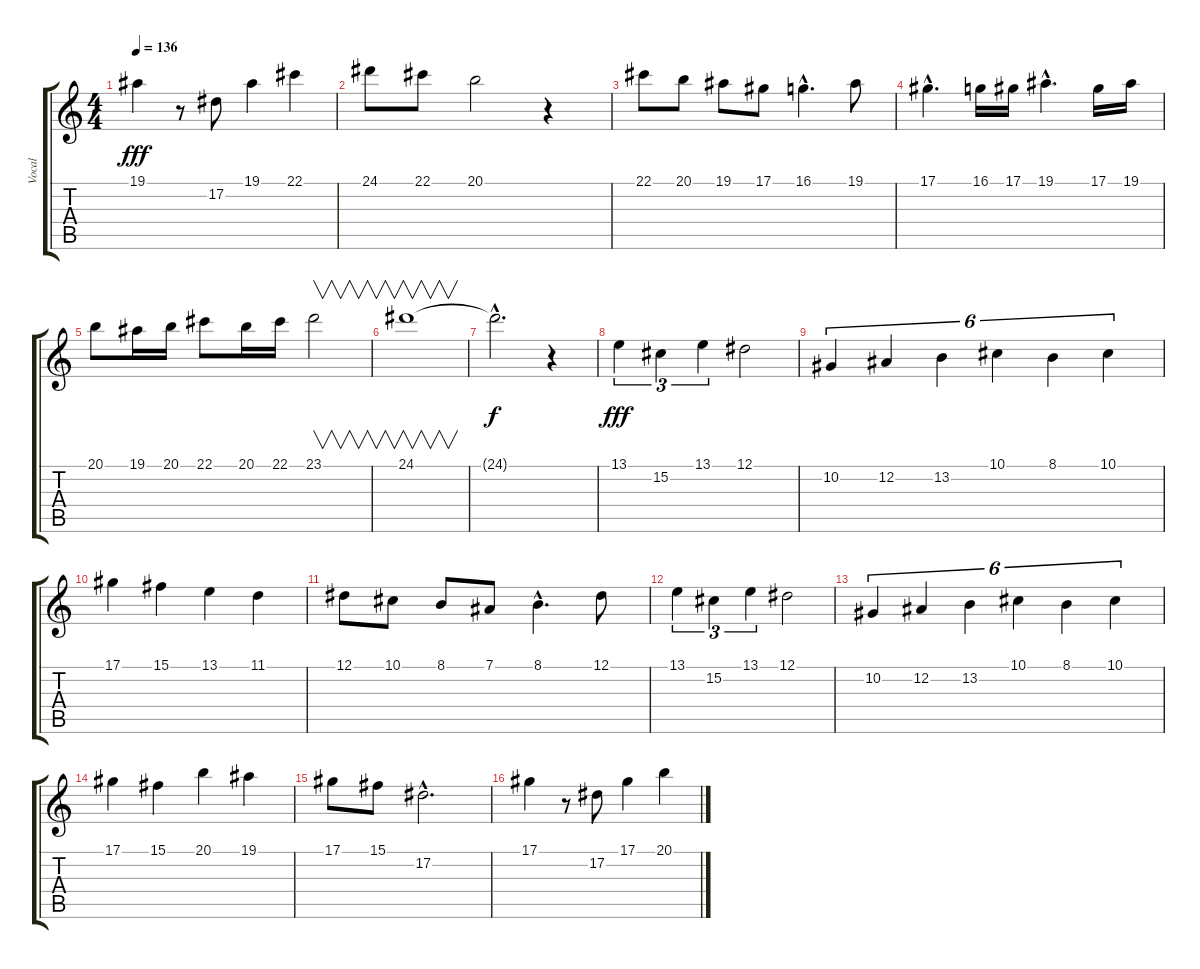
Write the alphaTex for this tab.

\track ("Vocal" "Vocal") {instrument flute}
\staff {score tabs}
\tuning (Eb4 Bb3 Gb3 Db3 Ab2 Eb2) {hide}
\ts (4 4)
\tempo 136
\clef g2
\ks c
19.1.4{dy fff} r.8 17.2.8 19.1.4 22.1.4 |
24.1.8 22.1.8 20.1.2 r.4 |
22.1.8 20.1.8 19.1.8 17.1.8 16.1{hac}.4{d} 19.1.8 |
17.1{hac}.4{d} 16.1.16 17.1.16 19.1{hac}.4{d} 17.1.16 19.1.16 |
20.1.8 19.1.16 20.1.16 22.1.8 20.1.16 22.1.16 23.1.2{v} |
24.1.1{v} |
24.1{hac t}.2{d dy f} r.4 |
13.1.4{tu (3 2) dy fff} 15.2.4{tu (3 2)} 13.1.4{tu (3 2)} 12.1.2 |
10.2.4{tu (6 4)} 12.2.4{tu (6 4)} 13.2.4{tu (6 4)} 10.1.4{tu (6 4)} 8.1.4{tu (6 4)} 10.1.4{tu (6 4)} |
17.1.4 15.1.4 13.1.4 11.1.4 |
12.1.8 10.1.8 8.1.8 7.1.8 8.1{hac}.4{d} 12.1.8 |
13.1.4{tu (3 2)} 15.2.4{tu (3 2)} 13.1.4{tu (3 2)} 12.1.2 |
10.2.4{tu (6 4)} 12.2.4{tu (6 4)} 13.2.4{tu (6 4)} 10.1.4{tu (6 4)} 8.1.4{tu (6 4)} 10.1.4{tu (6 4)} |
17.1.4 15.1.4 20.1.4 19.1.4 |
17.1.8 15.1.8 17.2{hac}.2{d} |
17.1.4 r.8 17.2.8 17.1.4 20.1.4
